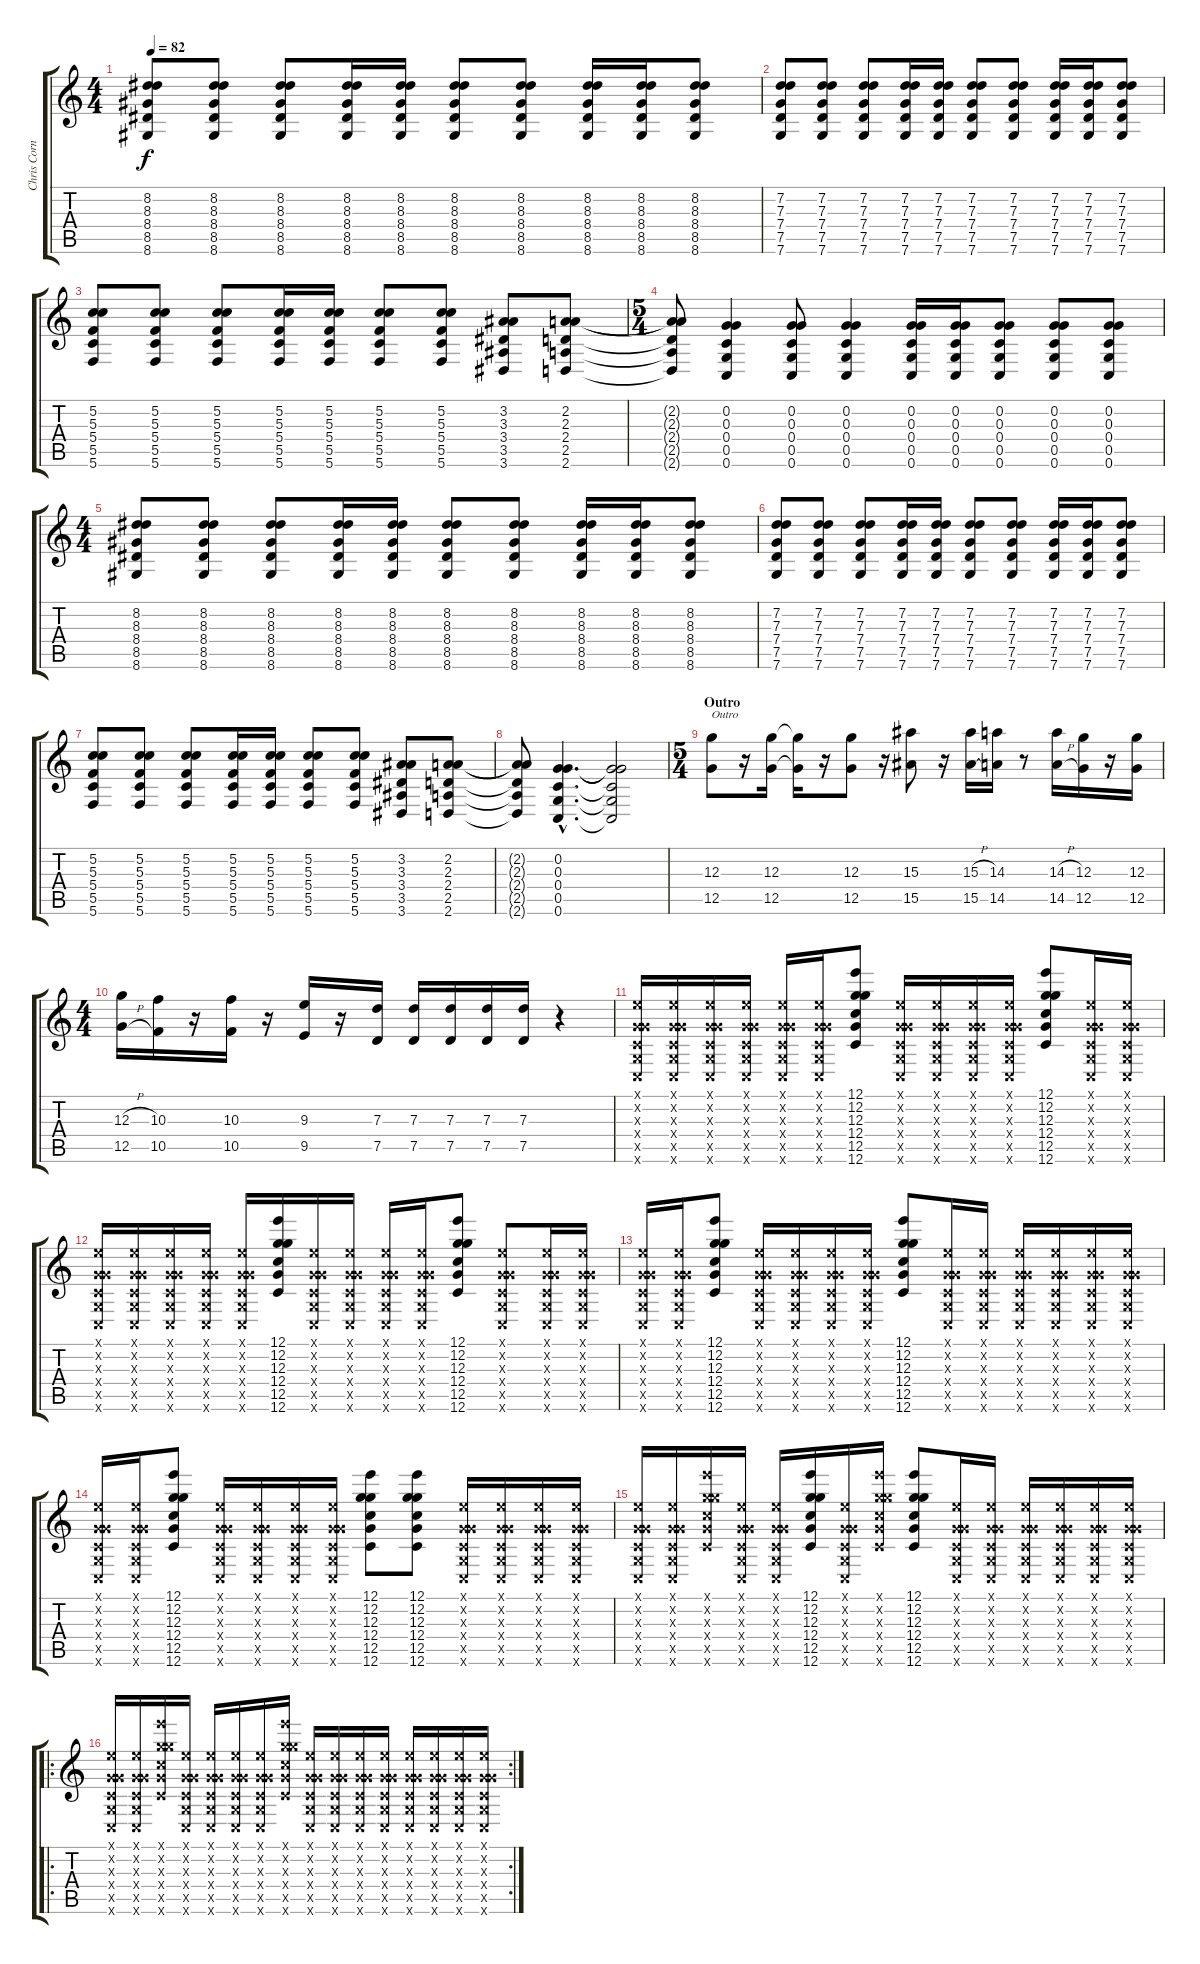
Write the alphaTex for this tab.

\track ("Chris Cornell" "Chris Corn") {instrument acousticguitarsteel}
\staff {score tabs}
\tuning (E4 G3 G3 C3 G2 C2) {hide}
\ts (4 4)
\tempo 82
\clef g2
\ks c
(8.2 8.3 8.4 8.5 8.6).8{dy f instrument overdrivenguitar} (8.2 8.3 8.4 8.5 8.6).8{instrument overdrivenguitar} (8.2 8.3 8.4 8.5 8.6).8{instrument overdrivenguitar} (8.2 8.3 8.4 8.5 8.6).16{instrument overdrivenguitar} (8.2 8.3 8.4 8.5 8.6).16{instrument overdrivenguitar} (8.2 8.3 8.4 8.5 8.6).8{instrument overdrivenguitar} (8.2 8.3 8.4 8.5 8.6).8{instrument overdrivenguitar} (8.2 8.3 8.4 8.5 8.6).16{instrument overdrivenguitar} (8.2 8.3 8.4 8.5 8.6).16{instrument overdrivenguitar} (8.2 8.3 8.4 8.5 8.6).8{instrument overdrivenguitar} |
(7.2 7.3 7.4 7.5 7.6).8{instrument overdrivenguitar} (7.2 7.3 7.4 7.5 7.6).8{instrument overdrivenguitar} (7.2 7.3 7.4 7.5 7.6).8{instrument overdrivenguitar} (7.2 7.3 7.4 7.5 7.6).16{instrument overdrivenguitar} (7.2 7.3 7.4 7.5 7.6).16{instrument overdrivenguitar} (7.2 7.3 7.4 7.5 7.6).8{instrument overdrivenguitar} (7.2 7.3 7.4 7.5 7.6).8{instrument overdrivenguitar} (7.2 7.3 7.4 7.5 7.6).16{instrument overdrivenguitar} (7.2 7.3 7.4 7.5 7.6).16{instrument overdrivenguitar} (7.2 7.3 7.4 7.5 7.6).8{instrument overdrivenguitar} |
(5.2 5.3 5.4 5.5 5.6).8{instrument overdrivenguitar} (5.2 5.3 5.4 5.5 5.6).8{instrument overdrivenguitar} (5.2 5.3 5.4 5.5 5.6).8{instrument overdrivenguitar} (5.2 5.3 5.4 5.5 5.6).16{instrument overdrivenguitar} (5.2 5.3 5.4 5.5 5.6).16{instrument overdrivenguitar} (5.2 5.3 5.4 5.5 5.6).8{instrument overdrivenguitar} (5.2 5.3 5.4 5.5 5.6).8{instrument overdrivenguitar} (3.2 3.3 3.4 3.5 3.6).8{instrument overdrivenguitar} (2.2 2.3 2.4 2.5 2.6).8{instrument overdrivenguitar} |
\ts (5 4)
(2.2{t} 2.3{t} 2.4{t} 2.5{t} 2.6{t}).8 (0.2 0.3 0.4 0.5 0.6).4{instrument overdrivenguitar} (0.2 0.3 0.4 0.5 0.6).8{instrument overdrivenguitar} (0.2 0.3 0.4 0.5 0.6).4{instrument overdrivenguitar} (0.2 0.3 0.4 0.5 0.6).16{instrument overdrivenguitar} (0.2 0.3 0.4 0.5 0.6).16{instrument overdrivenguitar} (0.2 0.3 0.4 0.5 0.6).8{instrument overdrivenguitar} (0.2 0.3 0.4 0.5 0.6).8{instrument overdrivenguitar} (0.2 0.3 0.4 0.5 0.6).8{instrument overdrivenguitar} |
\ts (4 4)
(8.2 8.3 8.4 8.5 8.6).8{instrument overdrivenguitar} (8.2 8.3 8.4 8.5 8.6).8{instrument overdrivenguitar} (8.2 8.3 8.4 8.5 8.6).8{instrument overdrivenguitar} (8.2 8.3 8.4 8.5 8.6).16{instrument overdrivenguitar} (8.2 8.3 8.4 8.5 8.6).16{instrument overdrivenguitar} (8.2 8.3 8.4 8.5 8.6).8{instrument overdrivenguitar} (8.2 8.3 8.4 8.5 8.6).8{instrument overdrivenguitar} (8.2 8.3 8.4 8.5 8.6).16{instrument overdrivenguitar} (8.2 8.3 8.4 8.5 8.6).16{instrument overdrivenguitar} (8.2 8.3 8.4 8.5 8.6).8{instrument overdrivenguitar} |
(7.2 7.3 7.4 7.5 7.6).8{instrument overdrivenguitar} (7.2 7.3 7.4 7.5 7.6).8{instrument overdrivenguitar} (7.2 7.3 7.4 7.5 7.6).8{instrument overdrivenguitar} (7.2 7.3 7.4 7.5 7.6).16{instrument overdrivenguitar} (7.2 7.3 7.4 7.5 7.6).16{instrument overdrivenguitar} (7.2 7.3 7.4 7.5 7.6).8{instrument overdrivenguitar} (7.2 7.3 7.4 7.5 7.6).8{instrument overdrivenguitar} (7.2 7.3 7.4 7.5 7.6).16{instrument overdrivenguitar} (7.2 7.3 7.4 7.5 7.6).16{instrument overdrivenguitar} (7.2 7.3 7.4 7.5 7.6).8{instrument overdrivenguitar} |
(5.2 5.3 5.4 5.5 5.6).8{instrument overdrivenguitar} (5.2 5.3 5.4 5.5 5.6).8{instrument overdrivenguitar} (5.2 5.3 5.4 5.5 5.6).8{instrument overdrivenguitar} (5.2 5.3 5.4 5.5 5.6).16{instrument overdrivenguitar} (5.2 5.3 5.4 5.5 5.6).16{instrument overdrivenguitar} (5.2 5.3 5.4 5.5 5.6).8{instrument overdrivenguitar} (5.2 5.3 5.4 5.5 5.6).8{instrument overdrivenguitar} (3.2 3.3 3.4 3.5 3.6).8{instrument overdrivenguitar} (2.2 2.3 2.4 2.5 2.6).8{instrument overdrivenguitar} |
(2.2{t} 2.3{t} 2.4{t} 2.5{t} 2.6{t}).8 (0.2{hac} 0.3{hac} 0.4{hac} 0.5{hac} 0.6{hac}).4{d instrument overdrivenguitar} (0.2{t} 0.3{t} 0.4{t} 0.5{t} 0.6{t}).2 |
\ts (5 4)
\section ("" "Outro")
(12.3 12.5).8{txt "Outro" instrument acousticguitarsteel} r.16 (12.3 12.5).16 (12.3{t} 12.5{t}).16 r.16 (12.3 12.5).8 r.16 (15.3 15.5).8 r.16 (15.3{h} 15.5{h}).16 (14.3 14.5).16 r.8 (14.3{h} 14.5{h}).16 (12.3 12.5).16 r.16 (12.3 12.5).16 |
\ts (4 4)
(12.3{h} 12.5{h}).16 (10.3 10.5).16 r.16 (10.3 10.5).16 r.16 (9.3 9.5).16 r.16 (7.3 7.5).16 (7.3 7.5).16 (7.3 7.5).16 (7.3 7.5).16 (7.3 7.5).16 r.4 |
(0.1{x} 0.2{x} 0.3{x} 0.4{x} 0.5{x} 0.6{x}).16 (0.1{x} 0.2{x} 0.3{x} 0.4{x} 0.5{x} 0.6{x}).16 (0.1{x} 0.2{x} 0.3{x} 0.4{x} 0.5{x} 0.6{x}).16 (0.1{x} 0.2{x} 0.3{x} 0.4{x} 0.5{x} 0.6{x}).16 (0.1{x} 0.2{x} 0.3{x} 0.4{x} 0.5{x} 0.6{x}).16 (0.1{x} 0.2{x} 0.3{x} 0.4{x} 0.5{x} 0.6{x}).16 (12.1 12.2 12.3 12.4 12.5 12.6).8 (0.1{x} 0.2{x} 0.3{x} 0.4{x} 0.5{x} 0.6{x}).16 (0.1{x} 0.2{x} 0.3{x} 0.4{x} 0.5{x} 0.6{x}).16 (0.1{x} 0.2{x} 0.3{x} 0.4{x} 0.5{x} 0.6{x}).16 (0.1{x} 0.2{x} 0.3{x} 0.4{x} 0.5{x} 0.6{x}).16 (12.1 12.2 12.3 12.4 12.5 12.6).8 (0.1{x} 0.2{x} 0.3{x} 0.4{x} 0.5{x} 0.6{x}).16 (0.1{x} 0.2{x} 0.3{x} 0.4{x} 0.5{x} 0.6{x}).16 |
(0.1{x} 0.2{x} 0.3{x} 0.4{x} 0.5{x} 0.6{x}).16 (0.1{x} 0.2{x} 0.3{x} 0.4{x} 0.5{x} 0.6{x}).16 (0.1{x} 0.2{x} 0.3{x} 0.4{x} 0.5{x} 0.6{x}).16 (0.1{x} 0.2{x} 0.3{x} 0.4{x} 0.5{x} 0.6{x}).16 (0.1{x} 0.2{x} 0.3{x} 0.4{x} 0.5{x} 0.6{x}).16 (12.1 12.2 12.3 12.4 12.5 12.6).16 (0.1{x} 0.2{x} 0.3{x} 0.4{x} 0.5{x} 0.6{x}).16 (0.1{x} 0.2{x} 0.3{x} 0.4{x} 0.5{x} 0.6{x}).16 (0.1{x} 0.2{x} 0.3{x} 0.4{x} 0.5{x} 0.6{x}).16 (0.1{x} 0.2{x} 0.3{x} 0.4{x} 0.5{x} 0.6{x}).16 (12.1 12.2 12.3 12.4 12.5 12.6).8 (0.1{x} 0.2{x} 0.3{x} 0.4{x} 0.5{x} 0.6{x}).8 (0.1{x} 0.2{x} 0.3{x} 0.4{x} 0.5{x} 0.6{x}).16 (0.1{x} 0.2{x} 0.3{x} 0.4{x} 0.5{x} 0.6{x}).16 |
(0.1{x} 0.2{x} 0.3{x} 0.4{x} 0.5{x} 0.6{x}).16 (0.1{x} 0.2{x} 0.3{x} 0.4{x} 0.5{x} 0.6{x}).16 (12.1 12.2 12.3 12.4 12.5 12.6).8 (0.1{x} 0.2{x} 0.3{x} 0.4{x} 0.5{x} 0.6{x}).16 (0.1{x} 0.2{x} 0.3{x} 0.4{x} 0.5{x} 0.6{x}).16 (0.1{x} 0.2{x} 0.3{x} 0.4{x} 0.5{x} 0.6{x}).16 (0.1{x} 0.2{x} 0.3{x} 0.4{x} 0.5{x} 0.6{x}).16 (12.1 12.2 12.3 12.4 12.5 12.6).8 (0.1{x} 0.2{x} 0.3{x} 0.4{x} 0.5{x} 0.6{x}).16 (0.1{x} 0.2{x} 0.3{x} 0.4{x} 0.5{x} 0.6{x}).16 (0.1{x} 0.2{x} 0.3{x} 0.4{x} 0.5{x} 0.6{x}).16 (0.1{x} 0.2{x} 0.3{x} 0.4{x} 0.5{x} 0.6{x}).16 (0.1{x} 0.2{x} 0.3{x} 0.4{x} 0.5{x} 0.6{x}).16 (0.1{x} 0.2{x} 0.3{x} 0.4{x} 0.5{x} 0.6{x}).16 |
(0.1{x} 0.2{x} 0.3{x} 0.4{x} 0.5{x} 0.6{x}).16 (0.1{x} 0.2{x} 0.3{x} 0.4{x} 0.5{x} 0.6{x}).16 (12.1 12.2 12.3 12.4 12.5 12.6).8 (0.1{x} 0.2{x} 0.3{x} 0.4{x} 0.5{x} 0.6{x}).16 (0.1{x} 0.2{x} 0.3{x} 0.4{x} 0.5{x} 0.6{x}).16 (0.1{x} 0.2{x} 0.3{x} 0.4{x} 0.5{x} 0.6{x}).16 (0.1{x} 0.2{x} 0.3{x} 0.4{x} 0.5{x} 0.6{x}).16 (12.1 12.2 12.3 12.4 12.5 12.6).8 (12.1 12.2 12.3 12.4 12.5 12.6).8 (0.1{x} 0.2{x} 0.3{x} 0.4{x} 0.5{x} 0.6{x}).16 (0.1{x} 0.2{x} 0.3{x} 0.4{x} 0.5{x} 0.6{x}).16 (0.1{x} 0.2{x} 0.3{x} 0.4{x} 0.5{x} 0.6{x}).16 (0.1{x} 0.2{x} 0.3{x} 0.4{x} 0.5{x} 0.6{x}).16 |
(0.1{x} 0.2{x} 0.3{x} 0.4{x} 0.5{x} 0.6{x}).16 (0.1{x} 0.2{x} 0.3{x} 0.4{x} 0.5{x} 0.6{x}).16 (12.1{x} 12.2{x} 12.3{x} 12.4{x} 12.5{x} 12.6{x}).16 (0.1{x} 0.2{x} 0.3{x} 0.4{x} 0.5{x} 0.6{x}).16 (0.1{x} 0.2{x} 0.3{x} 0.4{x} 0.5{x} 0.6{x}).16 (12.1 12.2 12.3 12.4 12.5 12.6).16 (0.1{x} 0.2{x} 0.3{x} 0.4{x} 0.5{x} 0.6{x}).16 (12.1{x} 12.2{x} 12.3{x} 12.4{x} 12.5{x} 12.6{x}).16 (12.1 12.2 12.3 12.4 12.5 12.6).8 (0.1{x} 0.2{x} 0.3{x} 0.4{x} 0.5{x} 0.6{x}).16 (0.1{x} 0.2{x} 0.3{x} 0.4{x} 0.5{x} 0.6{x}).16 (0.1{x} 0.2{x} 0.3{x} 0.4{x} 0.5{x} 0.6{x}).16 (0.1{x} 0.2{x} 0.3{x} 0.4{x} 0.5{x} 0.6{x}).16 (0.1{x} 0.2{x} 0.3{x} 0.4{x} 0.5{x} 0.6{x}).16 (0.1{x} 0.2{x} 0.3{x} 0.4{x} 0.5{x} 0.6{x}).16 |
\ro
\rc 2
(0.1{x} 0.2{x} 0.3{x} 0.4{x} 0.5{x} 0.6{x}).16 (0.1{x} 0.2{x} 0.3{x} 0.4{x} 0.5{x} 0.6{x}).16 (12.1{x} 12.2{x} 12.3{x} 12.4{x} 12.5{x} 12.6{x}).16 (0.1{x} 0.2{x} 0.3{x} 0.4{x} 0.5{x} 0.6{x}).16 (0.1{x} 0.2{x} 0.3{x} 0.4{x} 0.5{x} 0.6{x}).16 (0.1{x} 0.2{x} 0.3{x} 0.4{x} 0.5{x} 0.6{x}).16 (0.1{x} 0.2{x} 0.3{x} 0.4{x} 0.5{x} 0.6{x}).16 (12.1{x} 12.2{x} 12.3{x} 12.4{x} 12.5{x} 12.6{x}).16 (0.1{x} 0.2{x} 0.3{x} 0.4{x} 0.5{x} 0.6{x}).16 (0.1{x} 0.2{x} 0.3{x} 0.4{x} 0.5{x} 0.6{x}).16 (0.1{x} 0.2{x} 0.3{x} 0.4{x} 0.5{x} 0.6{x}).16 (0.1{x} 0.2{x} 0.3{x} 0.4{x} 0.5{x} 0.6{x}).16 (0.1{x} 0.2{x} 0.3{x} 0.4{x} 0.5{x} 0.6{x}).16 (0.1{x} 0.2{x} 0.3{x} 0.4{x} 0.5{x} 0.6{x}).16 (0.1{x} 0.2{x} 0.3{x} 0.4{x} 0.5{x} 0.6{x}).16 (0.1{x} 0.2{x} 0.3{x} 0.4{x} 0.5{x} 0.6{x}).16
